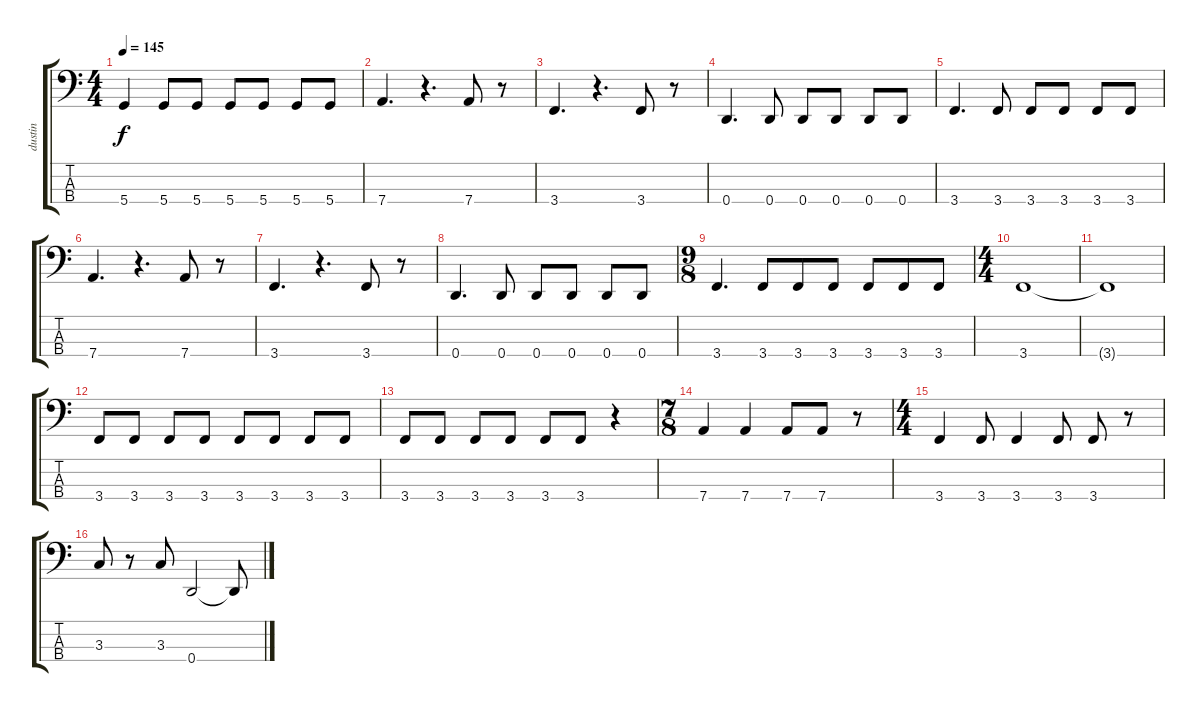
\track ("dustin" "dustin") {instrument electricbasspick}
\staff {score tabs}
\tuning (G2 D2 A1 D1) {hide}
\ts (4 4)
\tempo 145
\clef f4
\ks c
5.4.4{dy f} 5.4.8 5.4.8 5.4.8 5.4.8 5.4.8 5.4.8 |
7.4.4{d} r.4{d} 7.4.8 r.8 |
3.4.4{d} r.4{d} 3.4.8 r.8 |
0.4.4{d} 0.4.8 0.4.8 0.4.8 0.4.8 0.4.8 |
3.4.4{d} 3.4.8 3.4.8 3.4.8 3.4.8 3.4.8 |
7.4.4{d} r.4{d} 7.4.8 r.8 |
3.4.4{d} r.4{d} 3.4.8 r.8 |
0.4.4{d} 0.4.8 0.4.8 0.4.8 0.4.8 0.4.8 |
\ts (9 8)
3.4.4{d} 3.4.8 3.4.8 3.4.8 3.4.8 3.4.8 3.4.8 |
\ts (4 4)
3.4.1 |
3.4{t}.1 |
3.4.8 3.4.8 3.4.8 3.4.8 3.4.8 3.4.8 3.4.8 3.4.8 |
3.4.8 3.4.8 3.4.8 3.4.8 3.4.8 3.4.8 r.4 |
\ts (7 8)
7.4.4 7.4.4 7.4.8 7.4.8 r.8 |
\ts (4 4)
3.4.4 3.4.8 3.4.4 3.4.8 3.4.8 r.8 |
3.3.8 r.8 3.3.8 0.4.2 0.4{t}.8
